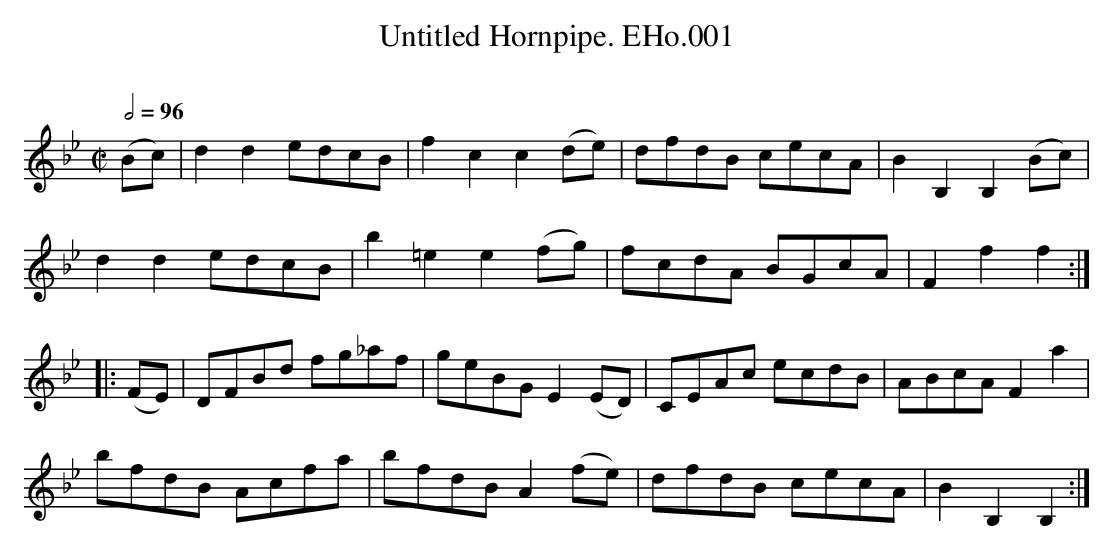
X:1
T:Untitled Hornpipe. EHo.001
M:C|
L:1/8
Q:1/2=96
O:
K:Bb
(Bc) | d2d2 edcB | f2c2c2(de) | dfdB cecA | B2B,2B,2(Bc) |
d2d2 edcB | b2=e2e2 (fg) | fcdA BGcA | F2f2f2 :|
|: (FE)|DFBd fg_af | geBGE2(ED) | CEAc ecdB | ABcA F2a2 |
bfdB Acfa | bfdB A2(fe) | dfdB cecA | B2B,2B,2 :|
